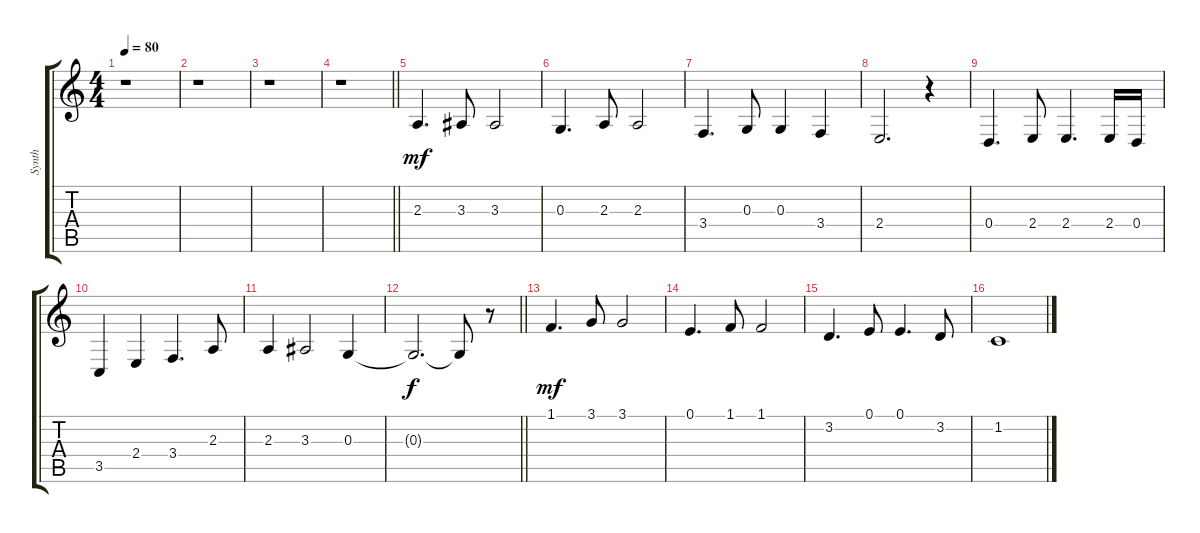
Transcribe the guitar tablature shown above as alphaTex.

\track ("Synth" "Synth") {instrument brightacousticpiano}
\staff {score tabs}
\tuning (E4 B3 G3 D3 A2 E2) {hide}
\ts (4 4)
\tempo 80
\clef g2
\ks c
r.1{dy p} |
r.1 |
r.1 |
\barLineRight lightlight
r.1 |
2.3.4{d dy mf instrument distortionguitar} 3.3.8 3.3.2 |
0.3.4{d} 2.3.8 2.3.2 |
3.4.4{d} 0.3.8 0.3.4 3.4.4 |
2.4.2{d} r.4 |
0.4.4{d} 2.4.8 2.4.4{d} 2.4.16 0.4.16 |
3.5.4 2.4.4 3.4.4{d} 2.3.8 |
2.3.4 3.3.2 0.3.4 |
\barLineRight lightlight
0.3{t}.2{d dy f} 0.3{t}.8 r.8 |
1.1.4{d dy mf} 3.1.8 3.1.2 |
0.1.4{d} 1.1.8 1.1.2 |
3.2.4{d} 0.1.8 0.1.4{d} 3.2.8 |
1.2.1
